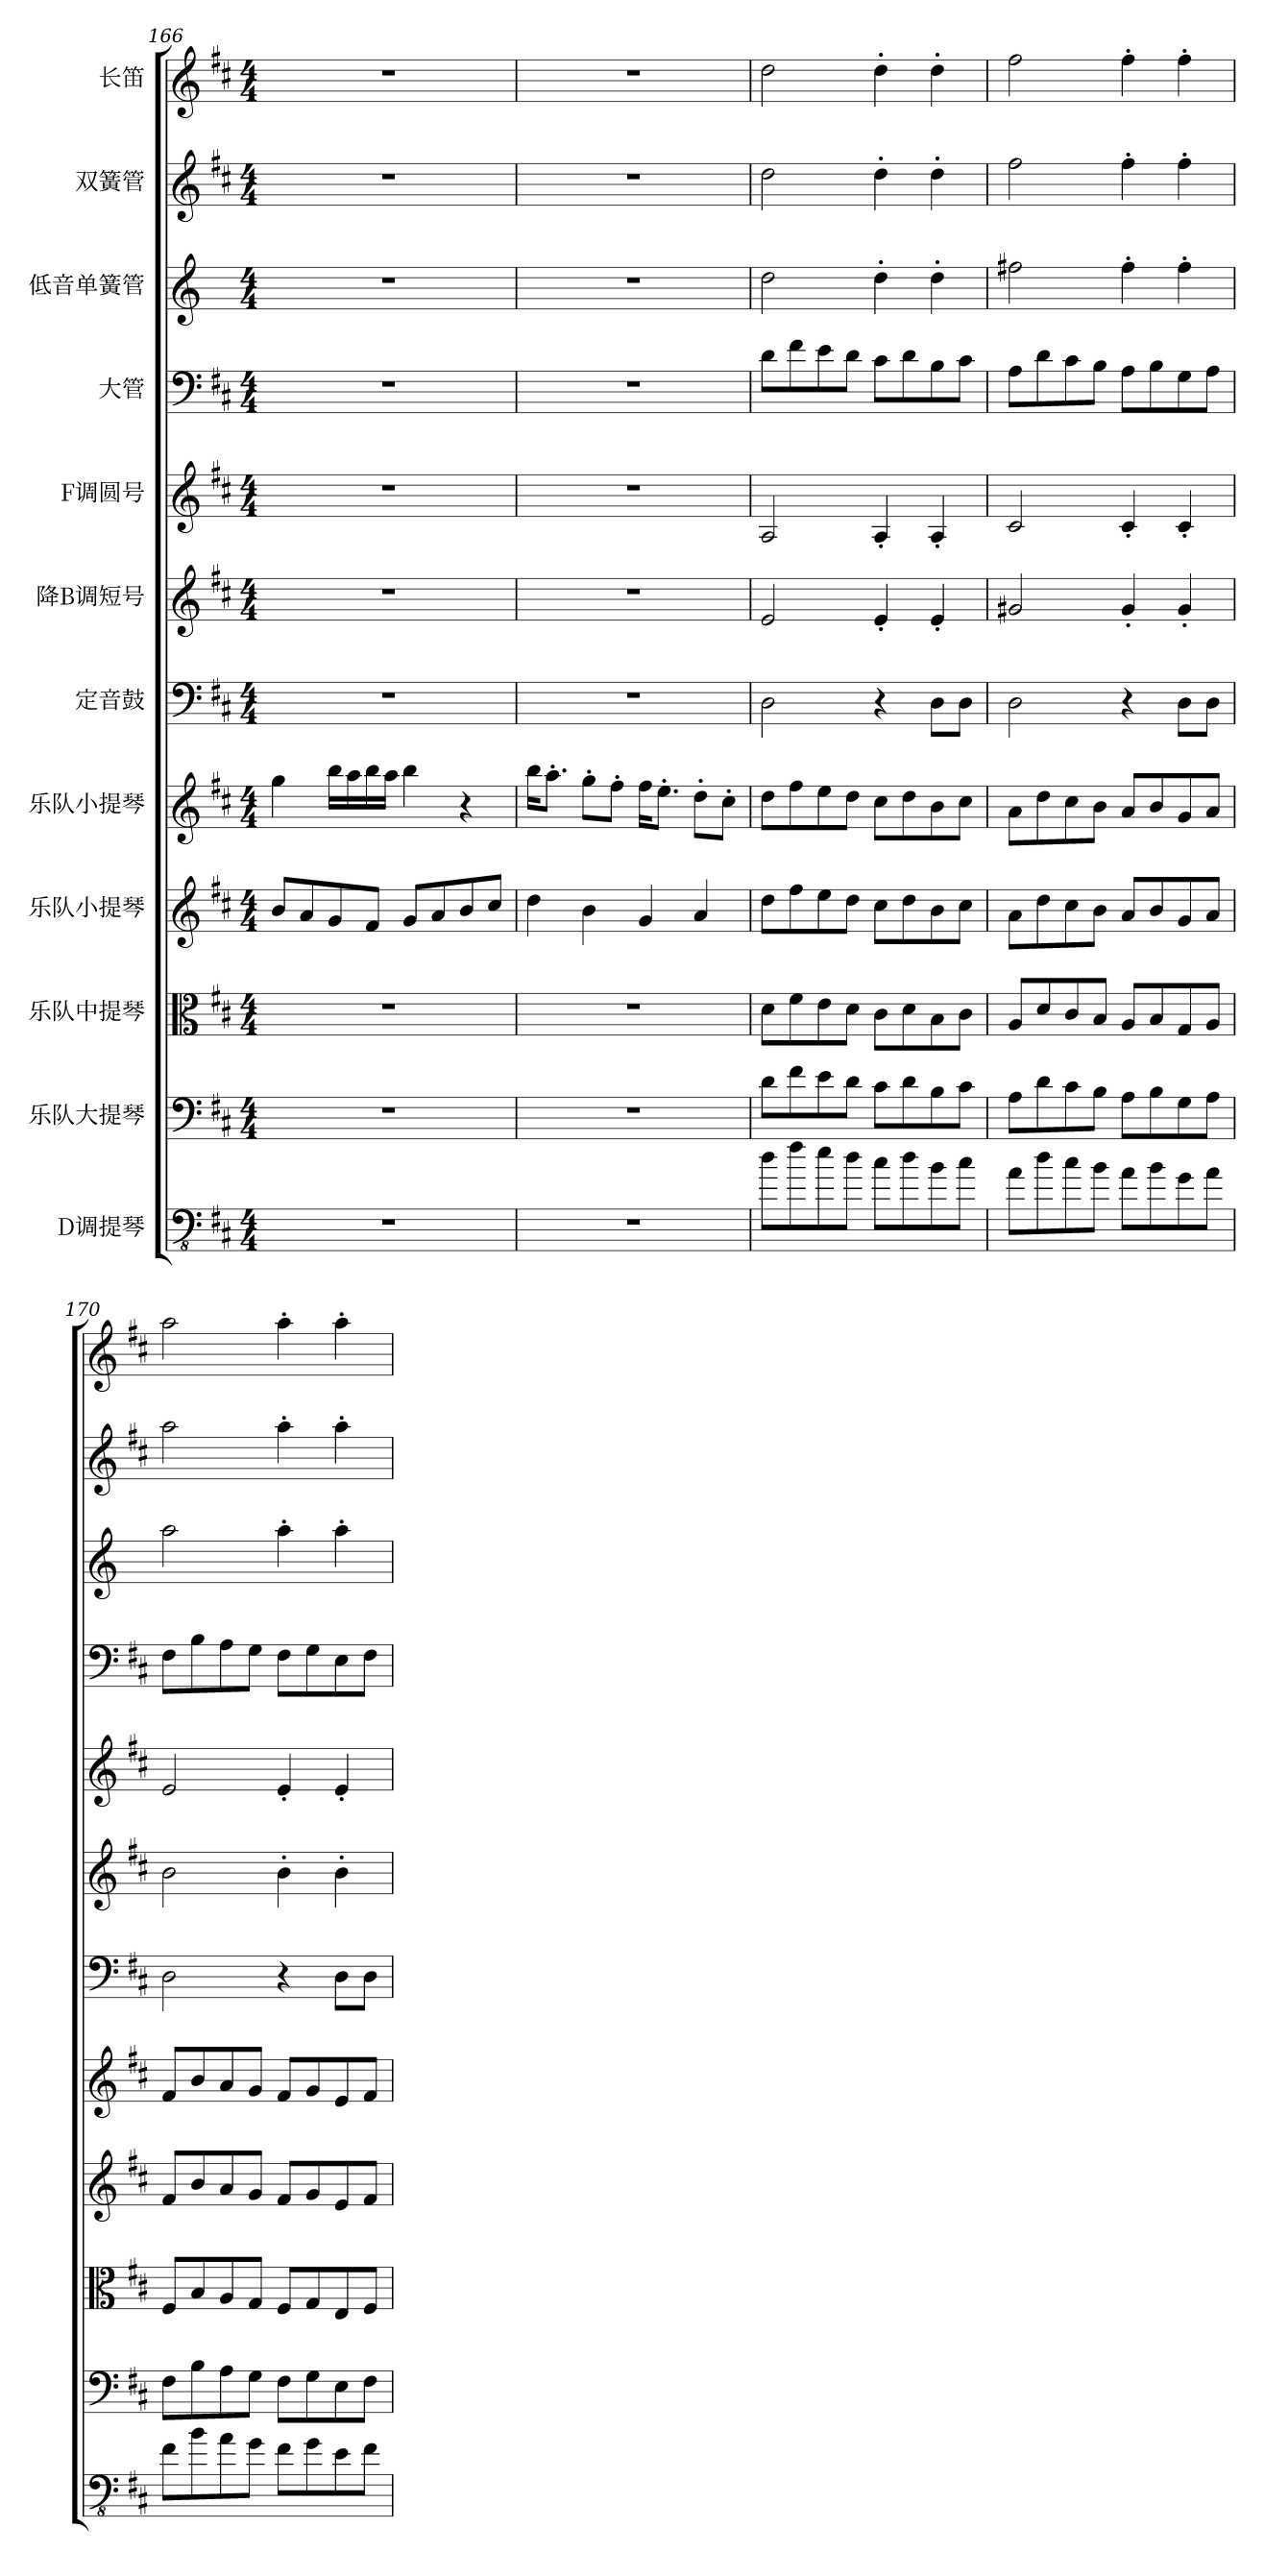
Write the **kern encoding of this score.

**kern	**kern	**kern	**kern	**kern	**kern	**kern	**kern	**kern	**kern	**kern	**kern
*part12	*part11	*part10	*part9	*part8	*part7	*part6	*part5	*part4	*part3	*part2	*part1
*staff12	*staff11	*staff10	*staff9	*staff8	*staff7	*staff6	*staff5	*staff4	*staff3	*staff2	*staff1
*I"D调提琴	*I"乐队大提琴	*I"乐队中提琴	*I"乐队小提琴	*I"乐队小提琴	*I"定音鼓	*I"降B调短号	*I"F调圆号	*I"大管	*I"低音单簧管	*I"双簧管	*I"长笛
*clefFv4	*clefF4	*clefC3	*clefG2	*clefG2	*clefF4	*clefG2	*clefG2	*clefF4	*clefG2	*clefG2	*clefG2
*ITrd7c12	*	*	*	*	*	*ITrd1c2	*ITrd4c7	*	*ITrd8c14	*	*
*k[f#c#]	*k[f#c#]	*k[f#c#]	*k[f#c#]	*k[f#c#]	*k[f#c#]	*k[]	*k[f#]	*k[f#c#]	*k[]	*k[f#c#]	*k[f#c#]
*M4/4	*M4/4	*M4/4	*M4/4	*M4/4	*M4/4	*M4/4	*M4/4	*M4/4	*M4/4	*M4/4	*M4/4
=166	=166	=166	=166	=166	=166	=166	=166	=166	=166	=166	=166
1r	1r	1r	8b/L	4gg\	1r	1r	1r	1r	1r	1r	1r
.	.	.	8a/	.	.	.	.	.	.	.	.
.	.	.	8g/	16bb\LL	.	.	.	.	.	.	.
.	.	.	.	16aa\	.	.	.	.	.	.	.
.	.	.	8f#/J	16bb\	.	.	.	.	.	.	.
.	.	.	.	16aa\JJ	.	.	.	.	.	.	.
.	.	.	8g/L	4bb\	.	.	.	.	.	.	.
.	.	.	8a/	.	.	.	.	.	.	.	.
.	.	.	8b/	4r	.	.	.	.	.	.	.
.	.	.	8cc#/J	.	.	.	.	.	.	.	.
=167	=167	=167	=167	=167	=167	=167	=167	=167	=167	=167	=167
1r	1r	1r	4dd\	16bb\KL	1r	1r	1r	1r	1r	1r	1r
.	.	.	.	8.aa'\J	.	.	.	.	.	.	.
.	.	.	4b\	8gg'\L	.	.	.	.	.	.	.
.	.	.	.	8ff#'\J	.	.	.	.	.	.	.
.	.	.	4g/	16ff#\KL	.	.	.	.	.	.	.
.	.	.	.	8.ee'\J	.	.	.	.	.	.	.
.	.	.	4a/	8dd'\L	.	.	.	.	.	.	.
.	.	.	.	8cc#'\J	.	.	.	.	.	.	.
!!LO:PB:g=z
=168	=168	=168	=168	=168	=168	=168	=168	=168	=168	=168	=168
8D\L	8d\L	8d\L	8dd\L	8dd\L	2D\	2d/	2D/	8d\L	2d\	2dd\	2dd\
8F#\	8f#\	8f#\	8ff#\	8ff#\	.	.	.	8f#\	.	.	.
8E\	8e\	8e\	8ee\	8ee\	.	.	.	8e\	.	.	.
8D\J	8d\J	8d\J	8dd\J	8dd\J	.	.	.	8d\J	.	.	.
8C#\L	8c#\L	8c#\L	8cc#\L	8cc#\L	4r	4d'/	4D'/	8c#\L	4d'\	4dd'\	4dd'\
8D\	8d\	8d\	8dd\	8dd\	.	.	.	8d\	.	.	.
8BB\	8B\	8B\	8b\	8b\	8D\L	4d'/	4D'/	8B\	4d'\	4dd'\	4dd'\
8C#\J	8c#\J	8c#\J	8cc#\J	8cc#\J	8D\J	.	.	8c#\J	.	.	.
=169	=169	=169	=169	=169	=169	=169	=169	=169	=169	=169	=169
8AA\L	8A\L	8A/L	8a\L	8a\L	2D\	2f#X/	2F#/	8A\L	2f#X\	2ff#\	2ff#\
8D\	8d\	8d/	8dd\	8dd\	.	.	.	8d\	.	.	.
8C#\	8c#\	8c#/	8cc#\	8cc#\	.	.	.	8c#\	.	.	.
8BB\J	8B\J	8B/J	8b\J	8b\J	.	.	.	8B\J	.	.	.
8AA\L	8A\L	8A/L	8a/L	8a/L	4r	4f#'/	4F#'/	8A\L	4f#'\	4ff#'\	4ff#'\
8BB\	8B\	8B/	8b/	8b/	.	.	.	8B\	.	.	.
8GG\	8G\	8G/	8g/	8g/	8D\L	4f#'/	4F#'/	8G\	4f#'\	4ff#'\	4ff#'\
8AA\J	8A\J	8A/J	8a/J	8a/J	8D\J	.	.	8A\J	.	.	.
=170	=170	=170	=170	=170	=170	=170	=170	=170	=170	=170	=170
8FF#\L	8F#\L	8F#/L	8f#/L	8f#/L	2D\	2a\	2A/	8F#\L	2a\	2aa\	2aa\
8BB\	8B\	8B/	8b/	8b/	.	.	.	8B\	.	.	.
8AA\	8A\	8A/	8a/	8a/	.	.	.	8A\	.	.	.
8GG\J	8G\J	8G/J	8g/J	8g/J	.	.	.	8G\J	.	.	.
8FF#\L	8F#\L	8F#/L	8f#/L	8f#/L	4r	4a'\	4A'/	8F#\L	4a'\	4aa'\	4aa'\
8GG\	8G\	8G/	8g/	8g/	.	.	.	8G\	.	.	.
8EE\	8E\	8E/	8e/	8e/	8D\L	4a'\	4A'/	8E\	4a'\	4aa'\	4aa'\
8FF#\J	8F#\J	8F#/J	8f#/J	8f#/J	8D\J	.	.	8F#\J	.	.	.
=	=	=	=	=	=	=	=	=	=	=	=
*-	*-	*-	*-	*-	*-	*-	*-	*-	*-	*-	*-
